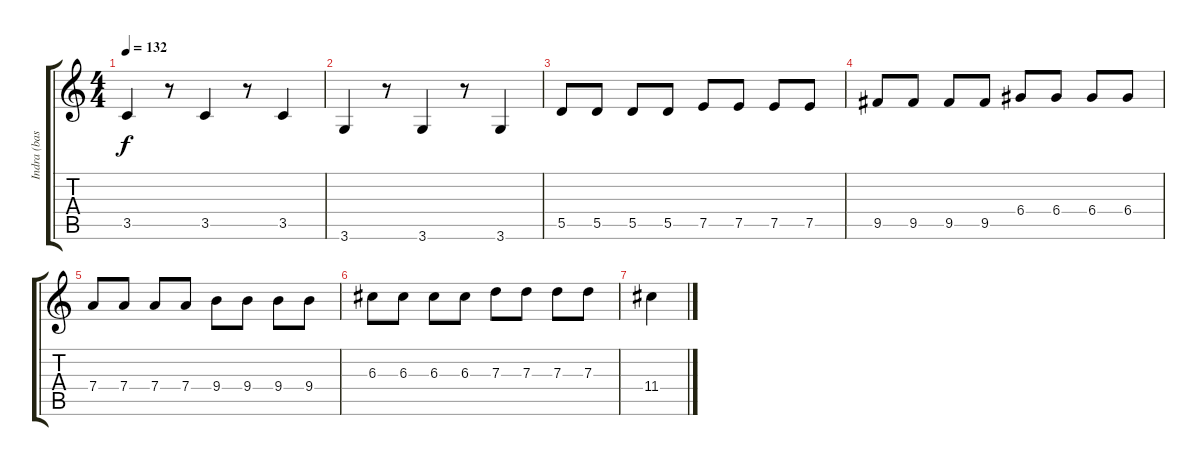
\track ("Indra (bass)" "Indra (bas") {instrument electricbasspick}
\staff {score tabs}
\tuning (E4 B3 G3 D3 A2 E2) {hide}
\ts (4 4)
\tempo 132
\clef g2
\ks c
3.5.4{dy f} r.8 3.5.4 r.8 3.5.4 |
3.6.4 r.8 3.6.4 r.8 3.6.4 |
5.5.8 5.5.8 5.5.8 5.5.8 7.5.8 7.5.8 7.5.8 7.5.8 |
9.5.8 9.5.8 9.5.8 9.5.8 6.4.8 6.4.8 6.4.8 6.4.8 |
7.4.8 7.4.8 7.4.8 7.4.8 9.4.8 9.4.8 9.4.8 9.4.8 |
6.3.8 6.3.8 6.3.8 6.3.8 7.3.8 7.3.8 7.3.8 7.3.8 |
11.4.4
